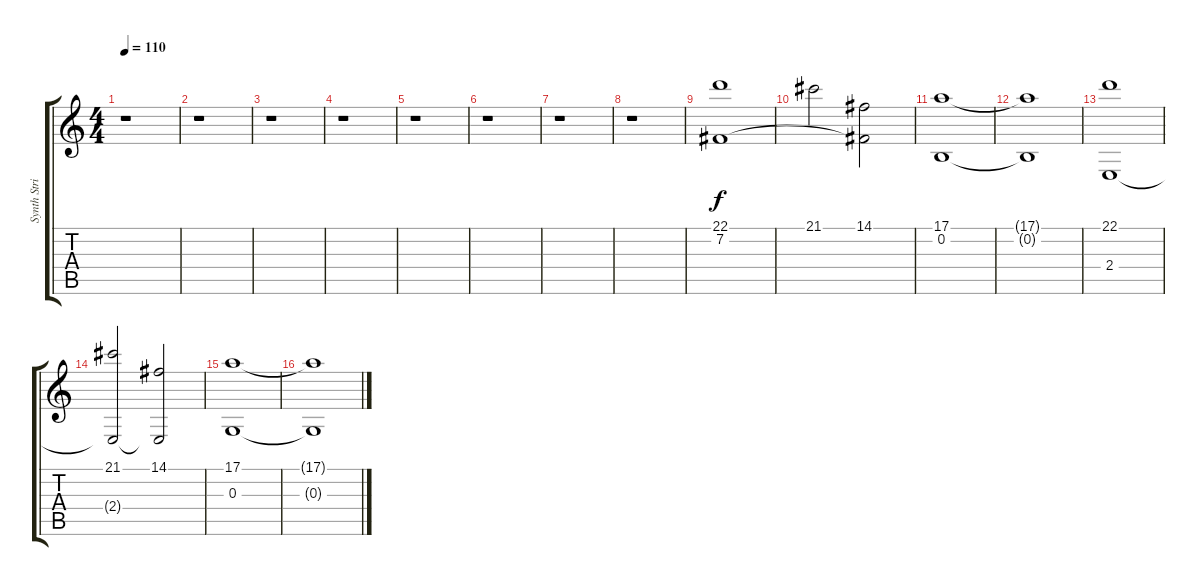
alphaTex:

\track ("Synth Strings" "Synth Stri") {instrument synthstrings1}
\staff {score tabs}
\tuning (E4 B3 G3 D3 A2 E2) {hide}
\ts (4 4)
\tempo 110
\clef g2
\ks c
r.1{dy f} |
r.1 |
r.1 |
r.1 |
r.1 |
r.1 |
r.1 |
r.1 |
(22.1 7.2).1 |
21.1.2 (14.1 7.2{t}).2 |
(17.1 0.2).1 |
(17.1{t} 0.2{t}).1 |
(22.1 2.4).1 |
(21.1 2.4{t}).2 (14.1 2.4{t}).2 |
(17.1 0.3).1 |
(17.1{t} 0.3{t}).1
